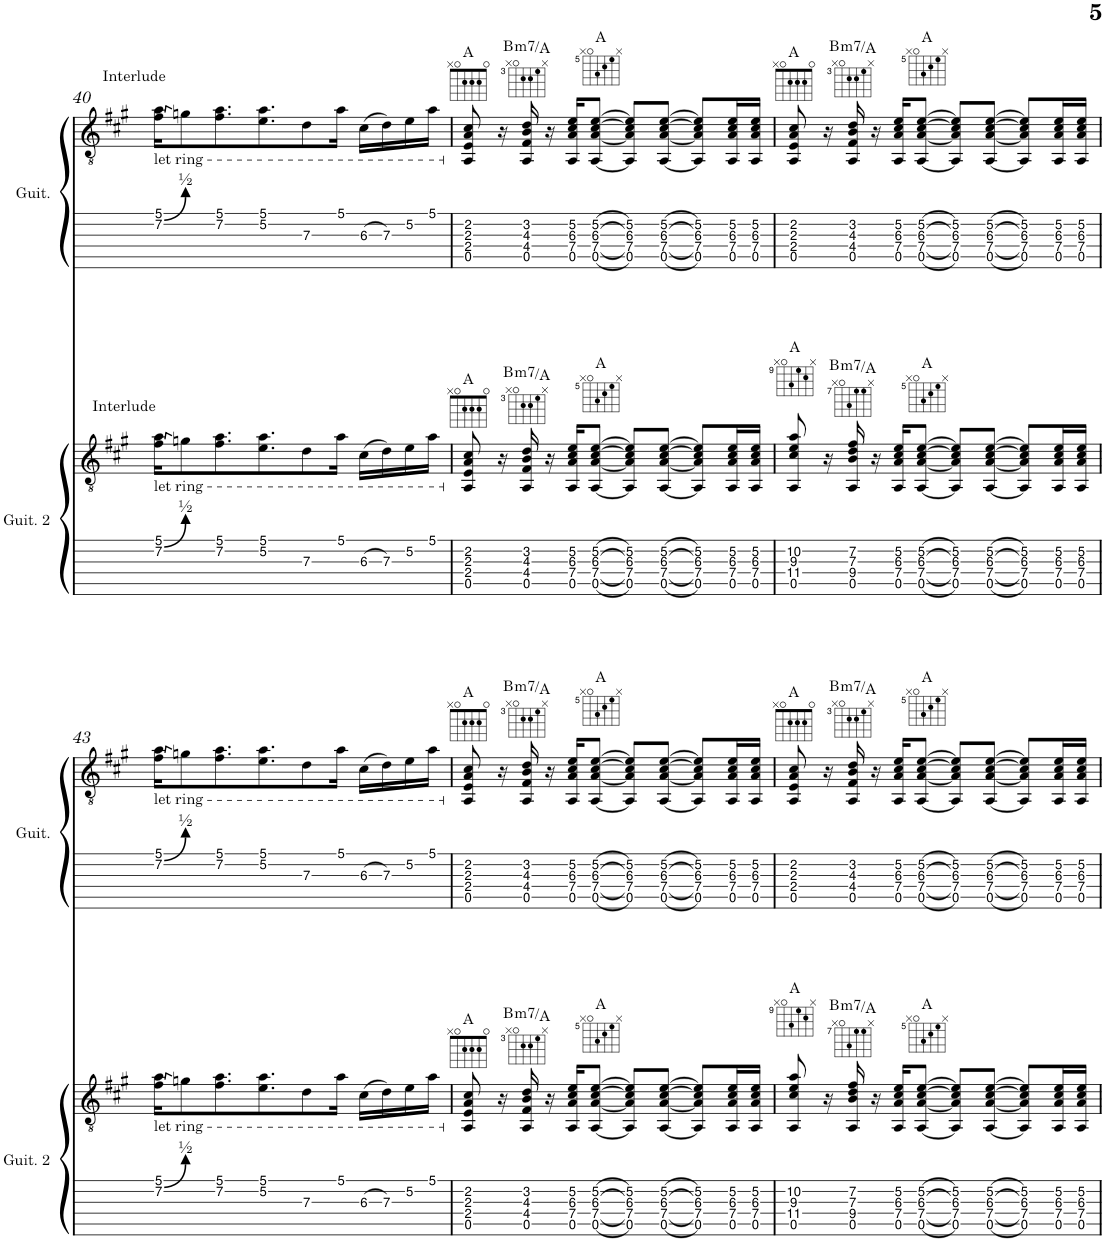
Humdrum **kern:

**kern	**kern	**harte	**kern	**kern	**harte
*part2	*part2	*part2	*part1	*part1	*part1
*staff4	*staff3	*	*staff2	*staff1	*
*I"Guitar 2	*	*	*I"Guitar 1	*	*
*I'Guit. 2	*	*	*I'Guit.	*	*
!!LO:PB:g=z
*	*clefGv2	*	*	*clefGv2	*
*k[f#c#g#]	*k[f#c#g#]	*	*k[f#c#g#]	*k[f#c#g#]	*
*M4/4	*M4/4	*	*M4/4	*M4/4	*
=40	=40	=40	=40	=40	=40
!	!	!	!	!LO:TX:a:t=Interlude	!
!	!	!	!	!LO:TX:b:t=let ring	!
!	!LO:TX:a:t=Interlude	!	!	!	!
!	!LO:TX:b:t=let ring	!	!	!	!
16f#\ 16a\KL	16f#\ 16a\KL	.	16f#\ 16a\KL	16f#\ 16a\KL	.
8gn	8gn\	.	8gn	8gn\	.
8.f#\ 8.a\J	8.f#\ 8.a\	.	8.f#\ 8.a\J	8.f#\ 8.a\	.
8.e\ 8.a\L	8.e\ 8.a\	.	8.e\ 8.a\L	8.e\ 8.a\	.
8d	8d\	.	8d	8d\	.
16aJk	16a\Jk	.	16aJk	16a\Jk	.
16c#LL	(16c#\LL	.	16c#LL	(16c#\LL	.
16dJ	16d\)	.	16dJ	16d\)	.
16eL	16e\	.	16eL	16e\	.
16aJJ	16a\JJ	.	16aJJ	16a\JJ	.
=41	=41	=41	=41	=41	=41
8AA 8E 8A 8c#	8AA/ 8E/ 8A/ 8c#/	A:maj	8AA 8E 8A 8c#	8AA/ 8E/ 8A/ 8c#/	A:maj
16r	16r	.	16r	16r	.
!	!	!LO:H:kt=m7	!	!	!LO:H:kt=m7
16AA 16F# 16B 16d	16AA/ 16F#/ 16B/ 16d/	B:min7/b7	16AA 16F# 16B 16d	16AA/ 16F#/ 16B/ 16d/	B:min7/b7
16r	16r	.	16r	16r	.
16AA\ 16A\ 16c#\ 16e\KL	16AA/ 16A/ 16c#/ 16e/KL	A:maj	16AA\ 16A\ 16c#\ 16e\KL	16AA/ 16A/ 16c#/ 16e/KL	A:maj
[8AA\ [8A\ [8c#\ [8e\J	[8AA/ [8A/ [8c#/ [8e/J	.	[8AA\ [8A\ [8c#\ [8e\J	[8AA/ [8A/ [8c#/ [8e/J	.
8AA]\ 8A]\ 8c#]\ 8e]\L	8AA/] 8A/] 8c#/] 8e/]L	.	8AA]\ 8A]\ 8c#]\ 8e]\L	8AA/] 8A/] 8c#/] 8e/]L	.
[8AA\ [8A\ [8c#\ [8e\J	[8AA/ [8A/ [8c#/ [8e/J	.	[8AA\ [8A\ [8c#\ [8e\J	[8AA/ [8A/ [8c#/ [8e/J	.
8AA]\ 8A]\ 8c#]\ 8e]\L	8AA/] 8A/] 8c#/] 8e/]L	.	8AA]\ 8A]\ 8c#]\ 8e]\L	8AA/] 8A/] 8c#/] 8e/]L	.
16AA\ 16A\ 16c#\ 16e\L	16AA/ 16A/ 16c#/ 16e/L	.	16AA\ 16A\ 16c#\ 16e\L	16AA/ 16A/ 16c#/ 16e/L	.
16AA\ 16A\ 16c#\ 16e\JJ	16AA/ 16A/ 16c#/ 16e/JJ	.	16AA\ 16A\ 16c#\ 16e\JJ	16AA/ 16A/ 16c#/ 16e/JJ	.
=42	=42	=42	=42	=42	=42
8AA 8c# 8e 8a	8AA/ 8c#/ 8e/ 8a/	A:maj	8AA 8E 8A 8c#	8AA/ 8E/ 8A/ 8c#/	A:maj
16r	16r	.	16r	16r	.
!	!	!LO:H:kt=m7	!	!	!LO:H:kt=m7
16AA 16B 16d 16f#	16AA/ 16B/ 16d/ 16f#/	B:min7/b7	16AA 16F# 16B 16d	16AA/ 16F#/ 16B/ 16d/	B:min7/b7
16r	16r	.	16r	16r	.
16AA\ 16A\ 16c#\ 16e\KL	16AA/ 16A/ 16c#/ 16e/KL	A:maj	16AA\ 16A\ 16c#\ 16e\KL	16AA/ 16A/ 16c#/ 16e/KL	A:maj
[8AA\ [8A\ [8c#\ [8e\J	[8AA/ [8A/ [8c#/ [8e/J	.	[8AA\ [8A\ [8c#\ [8e\J	[8AA/ [8A/ [8c#/ [8e/J	.
8AA]\ 8A]\ 8c#]\ 8e]\L	8AA/] 8A/] 8c#/] 8e/]L	.	8AA]\ 8A]\ 8c#]\ 8e]\L	8AA/] 8A/] 8c#/] 8e/]L	.
[8AA\ [8A\ [8c#\ [8e\J	[8AA/ [8A/ [8c#/ [8e/J	.	[8AA\ [8A\ [8c#\ [8e\J	[8AA/ [8A/ [8c#/ [8e/J	.
8AA]\ 8A]\ 8c#]\ 8e]\L	8AA/] 8A/] 8c#/] 8e/]L	.	8AA]\ 8A]\ 8c#]\ 8e]\L	8AA/] 8A/] 8c#/] 8e/]L	.
16AA\ 16A\ 16c#\ 16e\L	16AA/ 16A/ 16c#/ 16e/L	.	16AA\ 16A\ 16c#\ 16e\L	16AA/ 16A/ 16c#/ 16e/L	.
16AA\ 16A\ 16c#\ 16e\JJ	16AA/ 16A/ 16c#/ 16e/JJ	.	16AA\ 16A\ 16c#\ 16e\JJ	16AA/ 16A/ 16c#/ 16e/JJ	.
!!LO:LB:g=z
=43	=43	=43	=43	=43	=43
!	!	!	!	!LO:TX:b:t=let ring	!
!	!LO:TX:b:t=let ring	!	!	!	!
16f#\ 16a\KL	16f#\ 16a\KL	.	16f#\ 16a\KL	16f#\ 16a\KL	.
8gn	8gn\	.	8gn	8gn\	.
8.f#\ 8.a\J	8.f#\ 8.a\	.	8.f#\ 8.a\J	8.f#\ 8.a\	.
8.e\ 8.a\L	8.e\ 8.a\	.	8.e\ 8.a\L	8.e\ 8.a\	.
8d	8d\	.	8d	8d\	.
16aJk	16a\Jk	.	16aJk	16a\Jk	.
16c#LL	(16c#\LL	.	16c#LL	(16c#\LL	.
16dJ	16d\)	.	16dJ	16d\)	.
16eL	16e\	.	16eL	16e\	.
16aJJ	16a\JJ	.	16aJJ	16a\JJ	.
=44	=44	=44	=44	=44	=44
8AA 8E 8A 8c#	8AA/ 8E/ 8A/ 8c#/	A:maj	8AA 8E 8A 8c#	8AA/ 8E/ 8A/ 8c#/	A:maj
16r	16r	.	16r	16r	.
!	!	!LO:H:kt=m7	!	!	!LO:H:kt=m7
16AA 16F# 16B 16d	16AA/ 16F#/ 16B/ 16d/	B:min7/b7	16AA 16F# 16B 16d	16AA/ 16F#/ 16B/ 16d/	B:min7/b7
16r	16r	.	16r	16r	.
16AA\ 16A\ 16c#\ 16e\KL	16AA/ 16A/ 16c#/ 16e/KL	A:maj	16AA\ 16A\ 16c#\ 16e\KL	16AA/ 16A/ 16c#/ 16e/KL	A:maj
[8AA\ [8A\ [8c#\ [8e\J	[8AA/ [8A/ [8c#/ [8e/J	.	[8AA\ [8A\ [8c#\ [8e\J	[8AA/ [8A/ [8c#/ [8e/J	.
8AA]\ 8A]\ 8c#]\ 8e]\L	8AA/] 8A/] 8c#/] 8e/]L	.	8AA]\ 8A]\ 8c#]\ 8e]\L	8AA/] 8A/] 8c#/] 8e/]L	.
[8AA\ [8A\ [8c#\ [8e\J	[8AA/ [8A/ [8c#/ [8e/J	.	[8AA\ [8A\ [8c#\ [8e\J	[8AA/ [8A/ [8c#/ [8e/J	.
8AA]\ 8A]\ 8c#]\ 8e]\L	8AA/] 8A/] 8c#/] 8e/]L	.	8AA]\ 8A]\ 8c#]\ 8e]\L	8AA/] 8A/] 8c#/] 8e/]L	.
16AA\ 16A\ 16c#\ 16e\L	16AA/ 16A/ 16c#/ 16e/L	.	16AA\ 16A\ 16c#\ 16e\L	16AA/ 16A/ 16c#/ 16e/L	.
16AA\ 16A\ 16c#\ 16e\JJ	16AA/ 16A/ 16c#/ 16e/JJ	.	16AA\ 16A\ 16c#\ 16e\JJ	16AA/ 16A/ 16c#/ 16e/JJ	.
=45	=45	=45	=45	=45	=45
8AA 8c# 8e 8a	8AA/ 8c#/ 8e/ 8a/	A:maj	8AA 8E 8A 8c#	8AA/ 8E/ 8A/ 8c#/	A:maj
16r	16r	.	16r	16r	.
!	!	!LO:H:kt=m7	!	!	!LO:H:kt=m7
16AA 16B 16d 16f#	16AA/ 16B/ 16d/ 16f#/	B:min7/b7	16AA 16F# 16B 16d	16AA/ 16F#/ 16B/ 16d/	B:min7/b7
16r	16r	.	16r	16r	.
16AA\ 16A\ 16c#\ 16e\KL	16AA/ 16A/ 16c#/ 16e/KL	A:maj	16AA\ 16A\ 16c#\ 16e\KL	16AA/ 16A/ 16c#/ 16e/KL	A:maj
[8AA\ [8A\ [8c#\ [8e\J	[8AA/ [8A/ [8c#/ [8e/J	.	[8AA\ [8A\ [8c#\ [8e\J	[8AA/ [8A/ [8c#/ [8e/J	.
8AA]\ 8A]\ 8c#]\ 8e]\L	8AA/] 8A/] 8c#/] 8e/]L	.	8AA]\ 8A]\ 8c#]\ 8e]\L	8AA/] 8A/] 8c#/] 8e/]L	.
[8AA\ [8A\ [8c#\ [8e\J	[8AA/ [8A/ [8c#/ [8e/J	.	[8AA\ [8A\ [8c#\ [8e\J	[8AA/ [8A/ [8c#/ [8e/J	.
8AA]\ 8A]\ 8c#]\ 8e]\L	8AA/] 8A/] 8c#/] 8e/]L	.	8AA]\ 8A]\ 8c#]\ 8e]\L	8AA/] 8A/] 8c#/] 8e/]L	.
16AA\ 16A\ 16c#\ 16e\L	16AA/ 16A/ 16c#/ 16e/L	.	16AA\ 16A\ 16c#\ 16e\L	16AA/ 16A/ 16c#/ 16e/L	.
16AA\ 16A\ 16c#\ 16e\JJ	16AA/ 16A/ 16c#/ 16e/JJ	.	16AA\ 16A\ 16c#\ 16e\JJ	16AA/ 16A/ 16c#/ 16e/JJ	.
=	=	=	=	=	=
*-	*-	*-	*-	*-	*-
